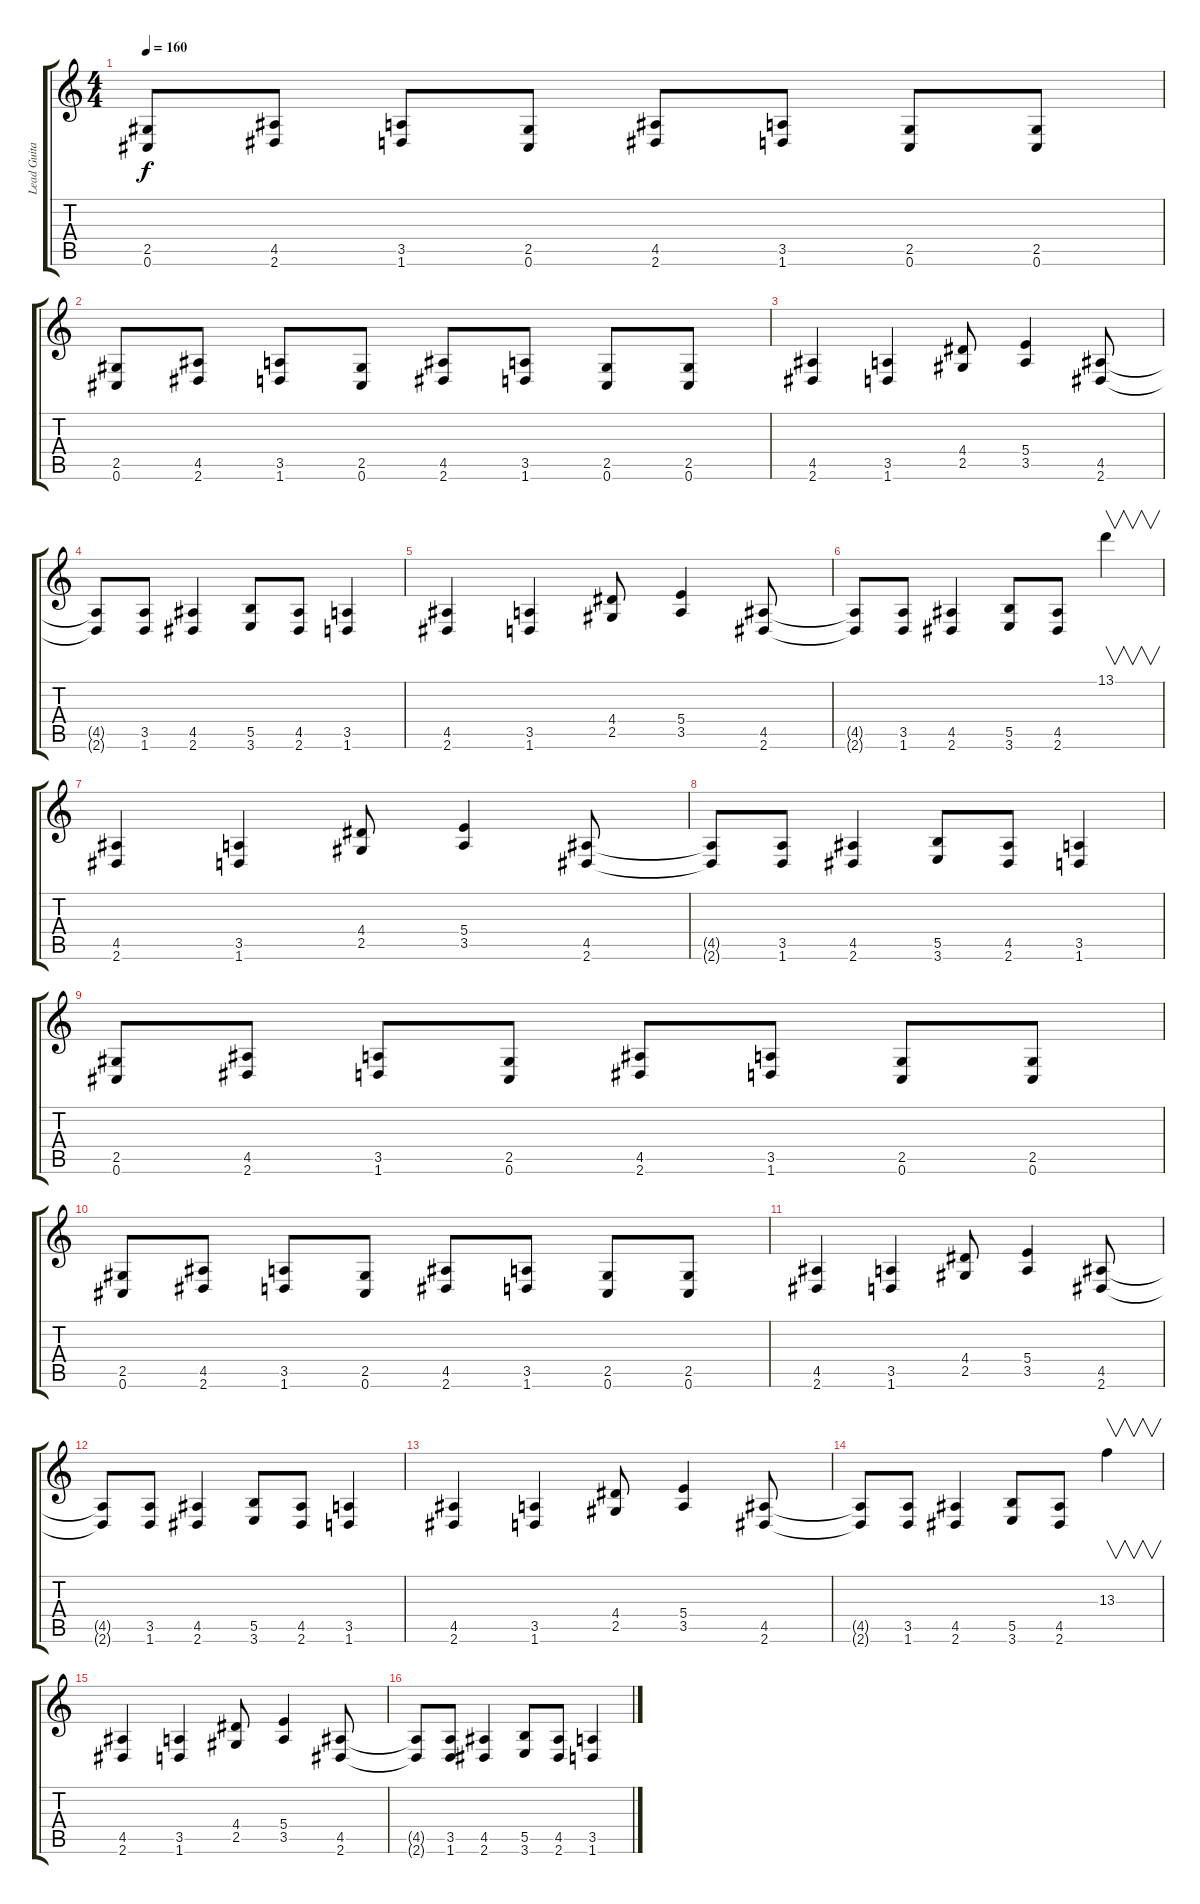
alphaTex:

\track ("Lead Guitar" "Lead Guita") {instrument distortionguitar}
\staff {score tabs}
\tuning (Db4 Ab3 E3 B2 Gb2 Db2) {hide}
\ts (4 4)
\tempo 160
\clef g2
\ks c
(2.5 0.6).8{dy f} (4.5 2.6).8 (3.5 1.6).8 (2.5 0.6).8 (4.5 2.6).8 (3.5 1.6).8 (2.5 0.6).8 (2.5 0.6).8 |
(2.5 0.6).8 (4.5 2.6).8 (3.5 1.6).8 (2.5 0.6).8 (4.5 2.6).8 (3.5 1.6).8 (2.5 0.6).8 (2.5 0.6).8 |
(4.5 2.6).4 (3.5 1.6).4 (4.4 2.5).8 (5.4 3.5).4 (4.5 2.6).8 |
(4.5{t} 2.6{t}).8 (3.5 1.6).8 (4.5 2.6).4 (5.5 3.6).8 (4.5 2.6).8 (3.5 1.6).4 |
(4.5 2.6).4 (3.5 1.6).4 (4.4 2.5).8 (5.4 3.5).4 (4.5 2.6).8 |
(4.5{t} 2.6{t}).8 (3.5 1.6).8 (4.5 2.6).4 (5.5 3.6).8 (4.5 2.6).8 13.1.4{v} |
(4.5 2.6).4 (3.5 1.6).4 (4.4 2.5).8 (5.4 3.5).4 (4.5 2.6).8 |
(4.5{t} 2.6{t}).8 (3.5 1.6).8 (4.5 2.6).4 (5.5 3.6).8 (4.5 2.6).8 (3.5 1.6).4 |
(2.5 0.6).8 (4.5 2.6).8 (3.5 1.6).8 (2.5 0.6).8 (4.5 2.6).8 (3.5 1.6).8 (2.5 0.6).8 (2.5 0.6).8 |
(2.5 0.6).8 (4.5 2.6).8 (3.5 1.6).8 (2.5 0.6).8 (4.5 2.6).8 (3.5 1.6).8 (2.5 0.6).8 (2.5 0.6).8 |
(4.5 2.6).4 (3.5 1.6).4 (4.4 2.5).8 (5.4 3.5).4 (4.5 2.6).8 |
(4.5{t} 2.6{t}).8 (3.5 1.6).8 (4.5 2.6).4 (5.5 3.6).8 (4.5 2.6).8 (3.5 1.6).4 |
(4.5 2.6).4 (3.5 1.6).4 (4.4 2.5).8 (5.4 3.5).4 (4.5 2.6).8 |
(4.5{t} 2.6{t}).8 (3.5 1.6).8 (4.5 2.6).4 (5.5 3.6).8 (4.5 2.6).8 13.3.4{v} |
(4.5 2.6).4 (3.5 1.6).4 (4.4 2.5).8 (5.4 3.5).4 (4.5 2.6).8 |
(4.5{t} 2.6{t}).8 (3.5 1.6).8 (4.5 2.6).4 (5.5 3.6).8 (4.5 2.6).8 (3.5 1.6).4
